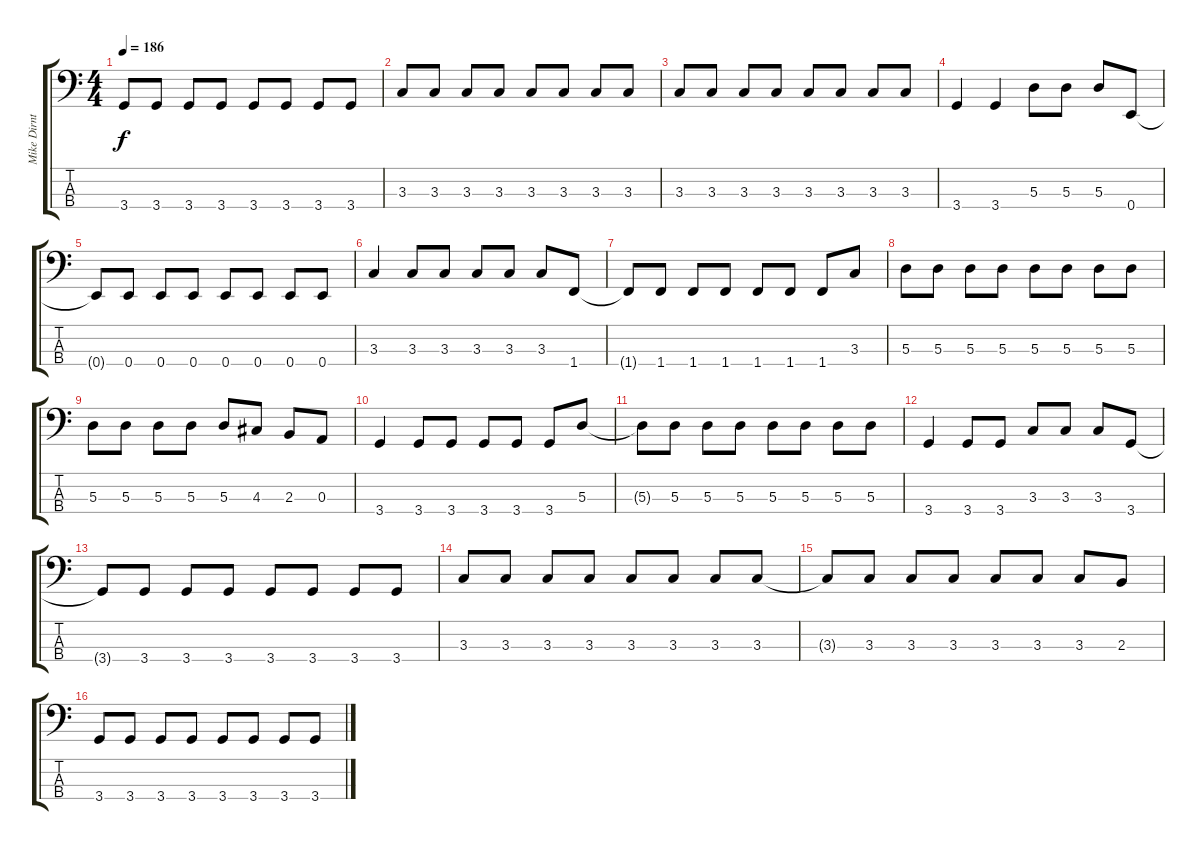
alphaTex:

\track ("Mike Dirnt" "Mike Dirnt") {instrument electricbassfinger}
\staff {score tabs}
\tuning (G2 D2 A1 E1) {hide}
\ts (4 4)
\tempo 186
\clef f4
\ks c
3.4.8{dy f} 3.4.8 3.4.8 3.4.8 3.4.8 3.4.8 3.4.8 3.4.8 |
3.3.8 3.3.8 3.3.8 3.3.8 3.3.8 3.3.8 3.3.8 3.3.8 |
3.3.8 3.3.8 3.3.8 3.3.8 3.3.8 3.3.8 3.3.8 3.3.8 |
3.4.4 3.4.4 5.3.8 5.3.8 5.3.8 0.4.8 |
0.4{t}.8 0.4.8 0.4.8 0.4.8 0.4.8 0.4.8 0.4.8 0.4.8 |
3.3.4 3.3.8 3.3.8 3.3.8 3.3.8 3.3.8 1.4.8 |
1.4{t}.8 1.4.8 1.4.8 1.4.8 1.4.8 1.4.8 1.4.8 3.3.8 |
5.3.8 5.3.8 5.3.8 5.3.8 5.3.8 5.3.8 5.3.8 5.3.8 |
5.3.8 5.3.8 5.3.8 5.3.8 5.3.8 4.3.8 2.3.8 0.3.8 |
3.4.4 3.4.8 3.4.8 3.4.8 3.4.8 3.4.8 5.3.8 |
5.3{t}.8 5.3.8 5.3.8 5.3.8 5.3.8 5.3.8 5.3.8 5.3.8 |
3.4.4 3.4.8 3.4.8 3.3.8 3.3.8 3.3.8 3.4.8 |
3.4{t}.8 3.4.8 3.4.8 3.4.8 3.4.8 3.4.8 3.4.8 3.4.8 |
3.3.8 3.3.8 3.3.8 3.3.8 3.3.8 3.3.8 3.3.8 3.3.8 |
3.3{t}.8 3.3.8 3.3.8 3.3.8 3.3.8 3.3.8 3.3.8 2.3.8 |
3.4.8 3.4.8 3.4.8 3.4.8 3.4.8 3.4.8 3.4.8 3.4.8
